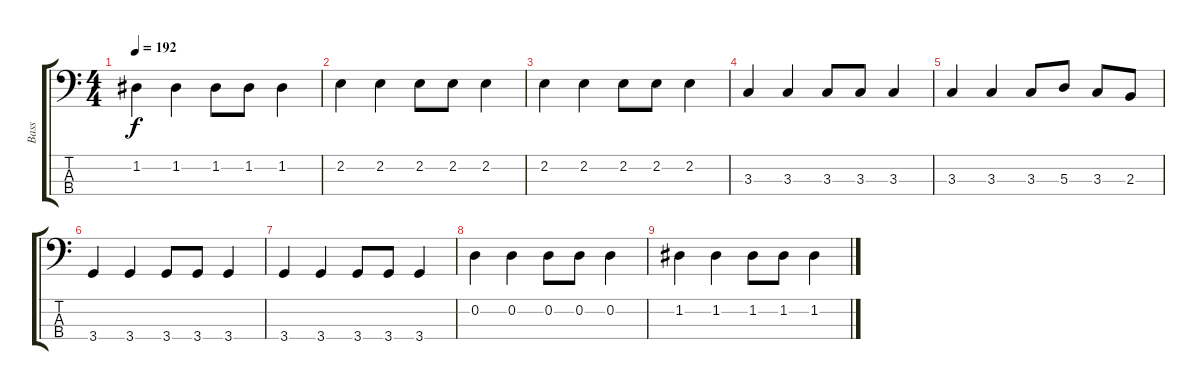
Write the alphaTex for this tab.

\track ("Bass" "Bass") {instrument electricbassfinger}
\staff {score tabs}
\tuning (G2 D2 A1 E1) {hide}
\ts (4 4)
\tempo 192
\clef f4
\ks c
1.2.4{dy f volume 9} 1.2.4{volume 9} 1.2.8{volume 8} 1.2.8{volume 8} 1.2.4{volume 8} |
2.2.4{volume 8} 2.2.4{volume 8} 2.2.8{volume 7} 2.2.8{volume 7} 2.2.4{volume 7} |
2.2.4{volume 7} 2.2.4{volume 7} 2.2.8{volume 6} 2.2.8{volume 6} 2.2.4{volume 6} |
3.3.4{volume 6} 3.3.4{volume 6} 3.3.8{volume 5} 3.3.8{volume 5} 3.3.4{volume 5} |
3.3.4{volume 5} 3.3.4{volume 5} 3.3.8{volume 4} 5.3.8{volume 4} 3.3.8{volume 4} 2.3.8{volume 4} |
3.4.4{volume 4} 3.4.4{volume 4} 3.4.8{volume 3} 3.4.8{volume 3} 3.4.4{volume 3} |
3.4.4{volume 3} 3.4.4{volume 3} 3.4.8{volume 2} 3.4.8{volume 2} 3.4.4{volume 2} |
0.2.4{volume 2} 0.2.4{volume 2} 0.2.8{volume 1} 0.2.8{volume 1} 0.2.4{volume 1} |
1.2.4{volume 1} 1.2.4{volume 1} 1.2.8{volume 0} 1.2.8{volume 0} 1.2.4{volume 0}
